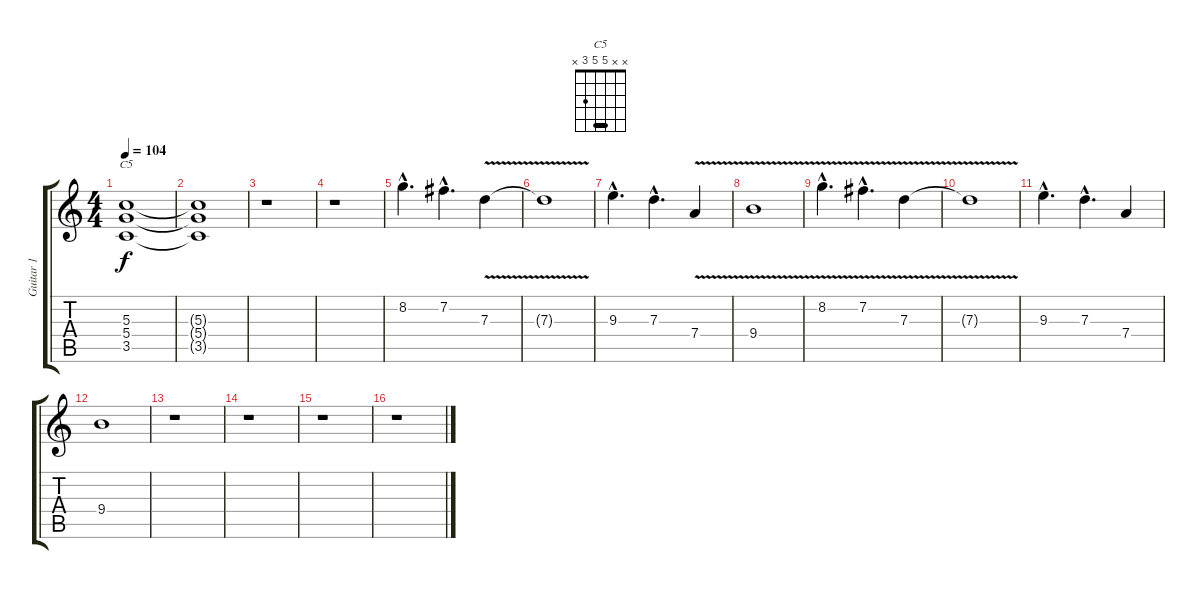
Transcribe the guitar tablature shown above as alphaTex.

\track ("Guitar 1" "Guitar 1") {instrument distortionguitar}
\staff {score tabs}
\tuning (E4 B3 G3 D3 A2 E2) {hide}
\chord ("C5" x x 5 5 3 x) {barre 5}
\ts (4 4)
\tempo 104
\clef g2
\ks c
(5.3 5.4 3.5).1{ch "C5" dy f} |
(5.3{t} 5.4{t} 3.5{t}).1 |
r.1 |
r.1 |
8.2{hac}.4{d} 7.2{hac}.4{d} 7.3{v}.4 |
7.3{t}.1 |
9.3{hac}.4{d} 7.3{hac}.4{d} 7.4{v}.4 |
9.4{v}.1 |
8.2{v hac}.4{d} 7.2{v hac}.4{d} 7.3{v}.4 |
7.3{t}.1 |
9.3{hac}.4{d} 7.3{hac}.4{d} 7.4.4 |
9.4.1 |
r.1 |
r.1 |
r.1 |
r.1
